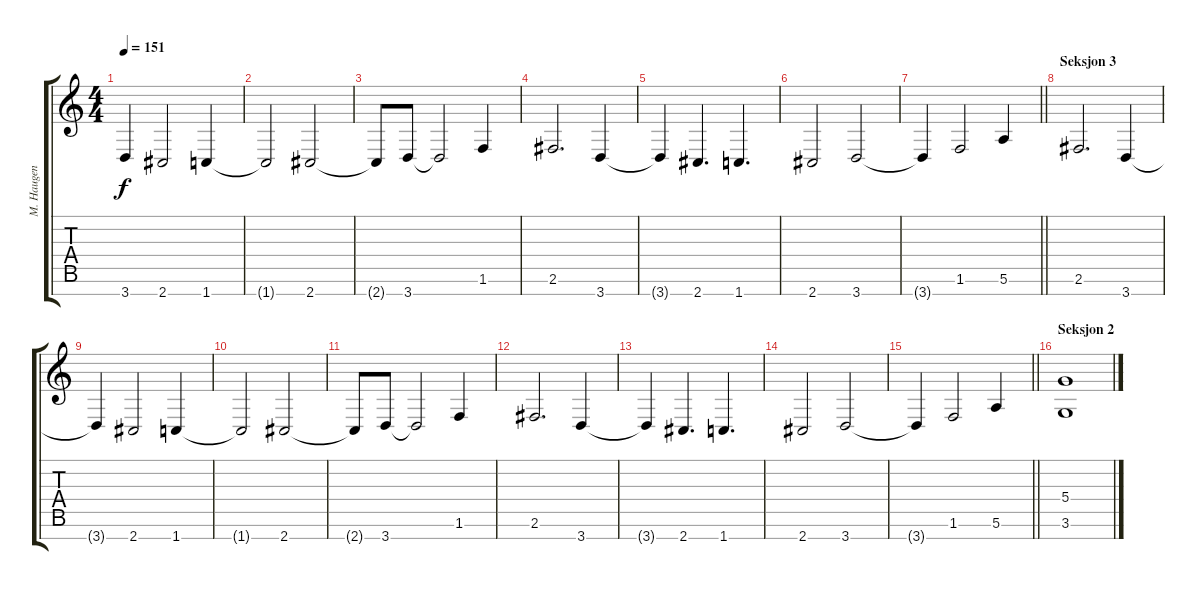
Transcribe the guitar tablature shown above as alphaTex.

\track ("M. Haugen" "M. Haugen") {instrument distortionguitar}
\staff {score tabs}
\tuning (E4 B3 G3 D3 A2 E2 B1) {hide}
\ts (4 4)
\tempo 151
\clef g2
\ks c
3.7{t}.4{dy f} 2.7.2 1.7.4 |
1.7{t}.2 2.7.2 |
2.7{t}.8 3.7.8 3.7{t}.2 1.6.4 |
2.6.2{d} 3.7.4 |
3.7{t}.4 2.7.4{d} 1.7.4{d} |
2.7.2 3.7.2 |
\barLineRight lightlight
3.7{t}.4 1.6.2 5.6.4 |
\section ("" "Seksjon 3")
2.6.2{d volume 14 instrument distortionguitar} 3.7.4 |
3.7{t}.4 2.7.2 1.7.4 |
1.7{t}.2 2.7.2 |
2.7{t}.8 3.7.8 3.7{t}.2 1.6.4 |
2.6.2{d} 3.7.4 |
3.7{t}.4 2.7.4{d} 1.7.4{d} |
2.7.2 3.7.2 |
\barLineRight lightlight
3.7{t}.4 1.6.2 5.6.4 |
\section ("" "Seksjon 2")
(5.4 3.6).1
